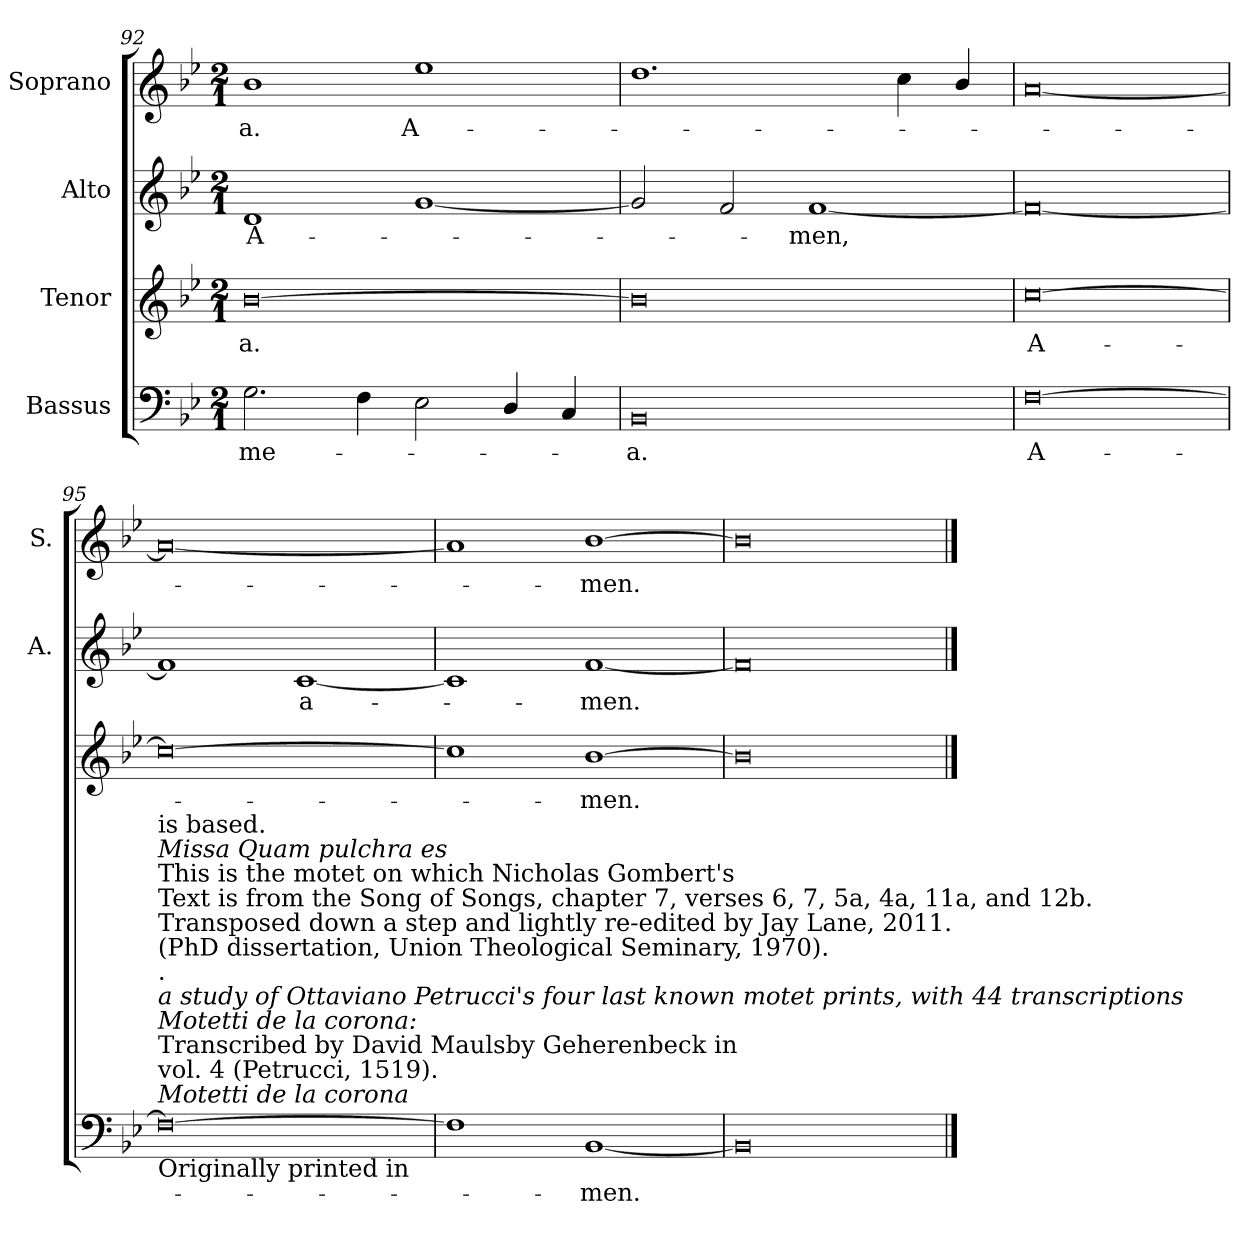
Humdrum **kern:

**kern	**text	**kern	**text	**kern	**text	**kern	**text
*part4	*part4	*part3	*part3	*part2	*part2	*part1	*part1
*staff4	*staff4	*staff3	*staff3	*staff2	*staff2	*staff1	*staff1
*I"Bassus	*	*I"Tenor	*	*I"Alto	*	*I"Soprano	*
*	*	*	*	*I'A.	*	*I'S.	*
*clefF4	*	*clefG2	*	*clefG2	*	*clefG2	*
*	*	*ITrd7c12	*	*	*	*	*
*k[b-e-]	*	*k[b-e-]	*	*k[b-e-]	*	*k[b-e-]	*
*B-:	*	*B-:	*	*B-:	*	*B-:	*
*M2/1	*	*M2/1	*	*M2/1	*	*M2/1	*
=92	=92	=92	=92	=92	=92	=92	=92
!	!LO:LY:b:color=#000000	!	!	!	!	!	!
!	!	!	!LO:LY:b:color=#000000	!	!	!	!
!	!	!	!	!	!LO:LY:b:color=#000000	!	!
!	!	!	!	!	!	!	!LO:LY:b:color=#000000
2.Gi\	me-	[0B-i	-a.	1di	A-	1b-i	-a.
4Fi\	.	.	.	.	.	.	.
!	!	!	!	!	!	!	!LO:LY:b:color=#000000
2E-i\	.	.	.	[1gi	.	1ee-i	A-
4Di/	.	.	.	.	.	.	.
4Ci/	.	.	.	.	.	.	.
=93	=93	=93	=93	=93	=93	=93	=93
!	!LO:LY:b:color=#000000	!	!	!	!	!	!
0BB-i	-a.	0B-i]	.	2gi/]	.	1.ddi	.
.	.	.	.	2fi/	.	.	.
!	!	!	!	!	!LO:LY:b:color=#000000	!	!
.	.	.	.	[1fi	-men,	.	.
.	.	.	.	.	.	4cci\	.
.	.	.	.	.	.	4b-i/	.
!!LO:LB:g=z
=94	=94	=94	=94	=94	=94	=94	=94
!	!LO:LY:b:color=#000000	!	!	!	!	!	!
!	!	!	!LO:LY:b:color=#000000	!	!	!	!
[0Fi	A-	[0ci	A-	0fi_	.	[0ai	.
=95	=95	=95	=95	=95	=95	=95	=95
!LO:TX:b:t=Originally printed in	!	!	!	!	!	!	!
!LO:TX:i:t=Motetti de la corona	!	!	!	!	!	!	!
!LO:TX:t=vol. 4 (Petrucci, 1519).	!	!	!	!	!	!	!
!LO:TX:t=Transcribed by David Maulsby Geherenbeck in	!	!	!	!	!	!	!
!LO:TX:i:t=Motetti de la corona&colon;	!	!	!	!	!	!	!
!LO:TX:i:t=a study of Ottaviano Petrucci's four last known motet prints, with 44 transcriptions	!	!	!	!	!	!	!
!LO:TX:t=.	!	!	!	!	!	!	!
!LO:TX:t=(PhD dissertation, Union Theological Seminary, 1970).	!	!	!	!	!	!	!
!LO:TX:t=Transposed down a step and lightly re-edited by Jay Lane, 2011.	!	!	!	!	!	!	!
!LO:TX:t=Text is from the Song of Songs, chapter 7, verses 6, 7, 5a, 4a, 11a, and 12b.	!	!	!	!	!	!	!
!LO:TX:t=This is the motet on which Nicholas Gombert's	!	!	!	!	!	!	!
!LO:TX:i:t=Missa Quam pulchra es	!	!	!	!	!	!	!
!LO:TX:t=is based.	!	!	!	!	!	!	!
0Fi_	.	0ci_	.	1fi]	.	0ai_	.
!	!	!	!	!	!LO:LY:b:color=#000000	!	!
.	.	.	.	[1ci	a-	.	.
=96	=96	=96	=96	=96	=96	=96	=96
1Fi]	.	1ci]	.	1ci]	.	1ai]	.
!	!LO:LY:b:color=#000000	!	!	!	!	!	!
!	!	!	!LO:LY:b:color=#000000	!	!	!	!
!	!	!	!	!	!LO:LY:b:color=#000000	!	!
!	!	!	!	!	!	!	!LO:LY:b:color=#000000
[1BB-i	-men.	[1B-i	-men.	[1fi	-men.	[1b-i	-men.
=97	=97	=97	=97	=97	=97	=97	=97
0BB-i]	.	0B-i]	.	0fi]	.	0b-i]	.
==	==	==	==	==	==	==	==
*-	*-	*-	*-	*-	*-	*-	*-
